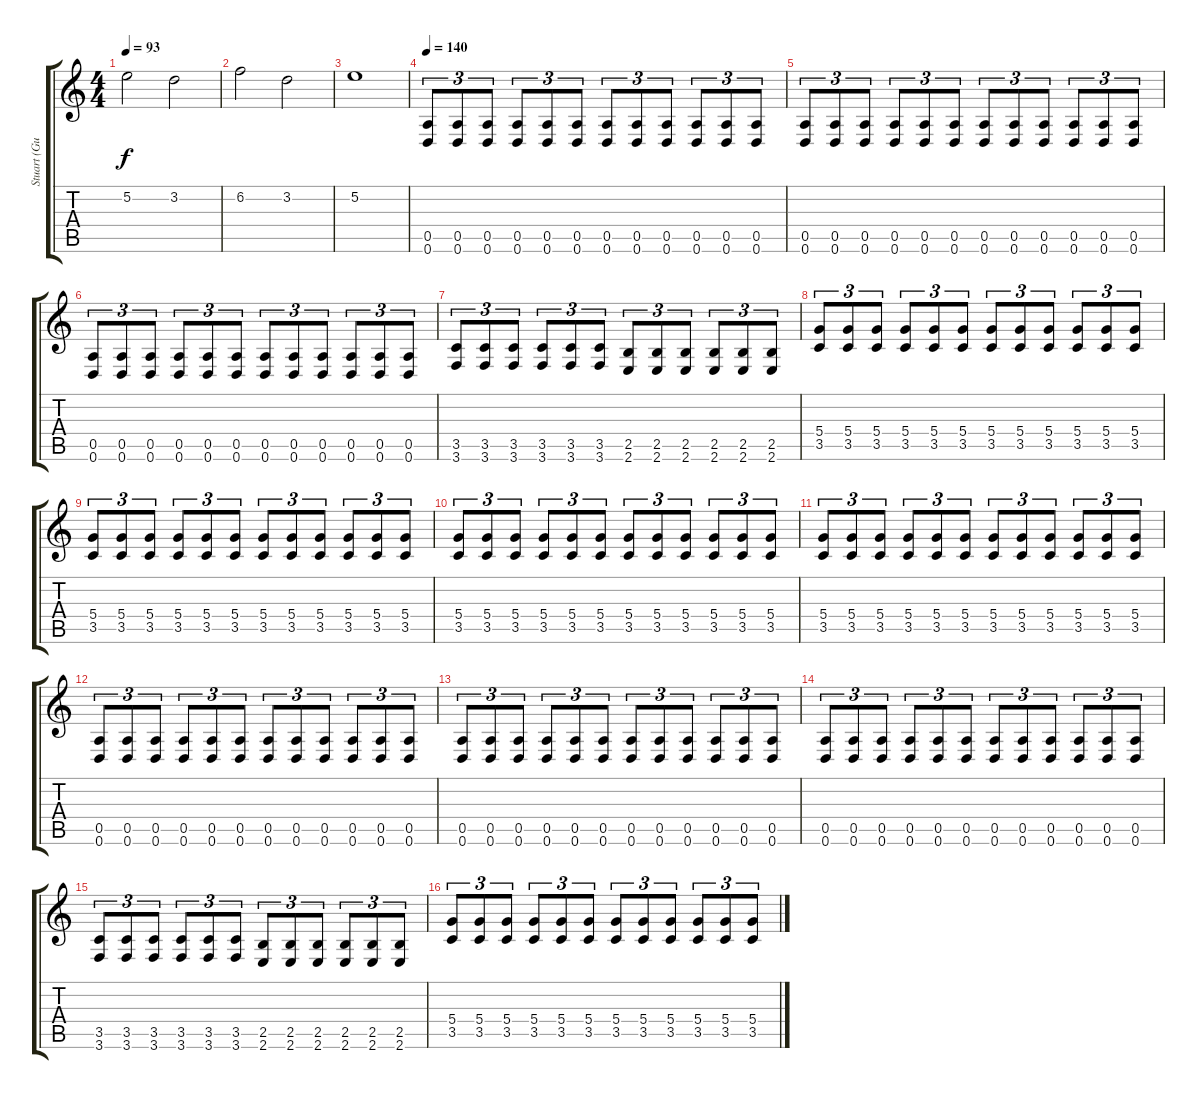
\track ("Stuart (Guitar)" "Stuart (Gu") {instrument distortionguitar}
\staff {score tabs}
\tuning (E4 B3 G3 D3 A2 D2) {hide}
\ts (4 4)
\tempo 93
\clef g2
\ks c
5.2{t}.2{dy f} 3.2.2 |
6.2.2 3.2.2 |
5.2.1 |
\tempo 140
(0.5 0.6).8{tu (3 2)} (0.5 0.6).8{tu (3 2)} (0.5 0.6).8{tu (3 2)} (0.5 0.6).8{tu (3 2)} (0.5 0.6).8{tu (3 2)} (0.5 0.6).8{tu (3 2)} (0.5 0.6).8{tu (3 2)} (0.5 0.6).8{tu (3 2)} (0.5 0.6).8{tu (3 2)} (0.5 0.6).8{tu (3 2)} (0.5 0.6).8{tu (3 2)} (0.5 0.6).8{tu (3 2)} |
(0.5 0.6).8{tu (3 2)} (0.5 0.6).8{tu (3 2)} (0.5 0.6).8{tu (3 2)} (0.5 0.6).8{tu (3 2)} (0.5 0.6).8{tu (3 2)} (0.5 0.6).8{tu (3 2)} (0.5 0.6).8{tu (3 2)} (0.5 0.6).8{tu (3 2)} (0.5 0.6).8{tu (3 2)} (0.5 0.6).8{tu (3 2)} (0.5 0.6).8{tu (3 2)} (0.5 0.6).8{tu (3 2)} |
(0.5 0.6).8{tu (3 2)} (0.5 0.6).8{tu (3 2)} (0.5 0.6).8{tu (3 2)} (0.5 0.6).8{tu (3 2)} (0.5 0.6).8{tu (3 2)} (0.5 0.6).8{tu (3 2)} (0.5 0.6).8{tu (3 2)} (0.5 0.6).8{tu (3 2)} (0.5 0.6).8{tu (3 2)} (0.5 0.6).8{tu (3 2)} (0.5 0.6).8{tu (3 2)} (0.5 0.6).8{tu (3 2)} |
(3.5 3.6).8{tu (3 2)} (3.5 3.6).8{tu (3 2)} (3.5 3.6).8{tu (3 2)} (3.5 3.6).8{tu (3 2)} (3.5 3.6).8{tu (3 2)} (3.5 3.6).8{tu (3 2)} (2.5 2.6).8{tu (3 2)} (2.5 2.6).8{tu (3 2)} (2.5 2.6).8{tu (3 2)} (2.5 2.6).8{tu (3 2)} (2.5 2.6).8{tu (3 2)} (2.5 2.6).8{tu (3 2)} |
(5.4 3.5).8{tu (3 2)} (5.4 3.5).8{tu (3 2)} (5.4 3.5).8{tu (3 2)} (5.4 3.5).8{tu (3 2)} (5.4 3.5).8{tu (3 2)} (5.4 3.5).8{tu (3 2)} (5.4 3.5).8{tu (3 2)} (5.4 3.5).8{tu (3 2)} (5.4 3.5).8{tu (3 2)} (5.4 3.5).8{tu (3 2)} (5.4 3.5).8{tu (3 2)} (5.4 3.5).8{tu (3 2)} |
(5.4 3.5).8{tu (3 2)} (5.4 3.5).8{tu (3 2)} (5.4 3.5).8{tu (3 2)} (5.4 3.5).8{tu (3 2)} (5.4 3.5).8{tu (3 2)} (5.4 3.5).8{tu (3 2)} (5.4 3.5).8{tu (3 2)} (5.4 3.5).8{tu (3 2)} (5.4 3.5).8{tu (3 2)} (5.4 3.5).8{tu (3 2)} (5.4 3.5).8{tu (3 2)} (5.4 3.5).8{tu (3 2)} |
(5.4 3.5).8{tu (3 2)} (5.4 3.5).8{tu (3 2)} (5.4 3.5).8{tu (3 2)} (5.4 3.5).8{tu (3 2)} (5.4 3.5).8{tu (3 2)} (5.4 3.5).8{tu (3 2)} (5.4 3.5).8{tu (3 2)} (5.4 3.5).8{tu (3 2)} (5.4 3.5).8{tu (3 2)} (5.4 3.5).8{tu (3 2)} (5.4 3.5).8{tu (3 2)} (5.4 3.5).8{tu (3 2)} |
(5.4 3.5).8{tu (3 2)} (5.4 3.5).8{tu (3 2)} (5.4 3.5).8{tu (3 2)} (5.4 3.5).8{tu (3 2)} (5.4 3.5).8{tu (3 2)} (5.4 3.5).8{tu (3 2)} (5.4 3.5).8{tu (3 2)} (5.4 3.5).8{tu (3 2)} (5.4 3.5).8{tu (3 2)} (5.4 3.5).8{tu (3 2)} (5.4 3.5).8{tu (3 2)} (5.4 3.5).8{tu (3 2)} |
(0.5 0.6).8{tu (3 2)} (0.5 0.6).8{tu (3 2)} (0.5 0.6).8{tu (3 2)} (0.5 0.6).8{tu (3 2)} (0.5 0.6).8{tu (3 2)} (0.5 0.6).8{tu (3 2)} (0.5 0.6).8{tu (3 2)} (0.5 0.6).8{tu (3 2)} (0.5 0.6).8{tu (3 2)} (0.5 0.6).8{tu (3 2)} (0.5 0.6).8{tu (3 2)} (0.5 0.6).8{tu (3 2)} |
(0.5 0.6).8{tu (3 2)} (0.5 0.6).8{tu (3 2)} (0.5 0.6).8{tu (3 2)} (0.5 0.6).8{tu (3 2)} (0.5 0.6).8{tu (3 2)} (0.5 0.6).8{tu (3 2)} (0.5 0.6).8{tu (3 2)} (0.5 0.6).8{tu (3 2)} (0.5 0.6).8{tu (3 2)} (0.5 0.6).8{tu (3 2)} (0.5 0.6).8{tu (3 2)} (0.5 0.6).8{tu (3 2)} |
(0.5 0.6).8{tu (3 2)} (0.5 0.6).8{tu (3 2)} (0.5 0.6).8{tu (3 2)} (0.5 0.6).8{tu (3 2)} (0.5 0.6).8{tu (3 2)} (0.5 0.6).8{tu (3 2)} (0.5 0.6).8{tu (3 2)} (0.5 0.6).8{tu (3 2)} (0.5 0.6).8{tu (3 2)} (0.5 0.6).8{tu (3 2)} (0.5 0.6).8{tu (3 2)} (0.5 0.6).8{tu (3 2)} |
(3.5 3.6).8{tu (3 2)} (3.5 3.6).8{tu (3 2)} (3.5 3.6).8{tu (3 2)} (3.5 3.6).8{tu (3 2)} (3.5 3.6).8{tu (3 2)} (3.5 3.6).8{tu (3 2)} (2.5 2.6).8{tu (3 2)} (2.5 2.6).8{tu (3 2)} (2.5 2.6).8{tu (3 2)} (2.5 2.6).8{tu (3 2)} (2.5 2.6).8{tu (3 2)} (2.5 2.6).8{tu (3 2)} |
(5.4 3.5).8{tu (3 2)} (5.4 3.5).8{tu (3 2)} (5.4 3.5).8{tu (3 2)} (5.4 3.5).8{tu (3 2)} (5.4 3.5).8{tu (3 2)} (5.4 3.5).8{tu (3 2)} (5.4 3.5).8{tu (3 2)} (5.4 3.5).8{tu (3 2)} (5.4 3.5).8{tu (3 2)} (5.4 3.5).8{tu (3 2)} (5.4 3.5).8{tu (3 2)} (5.4 3.5).8{tu (3 2)}
